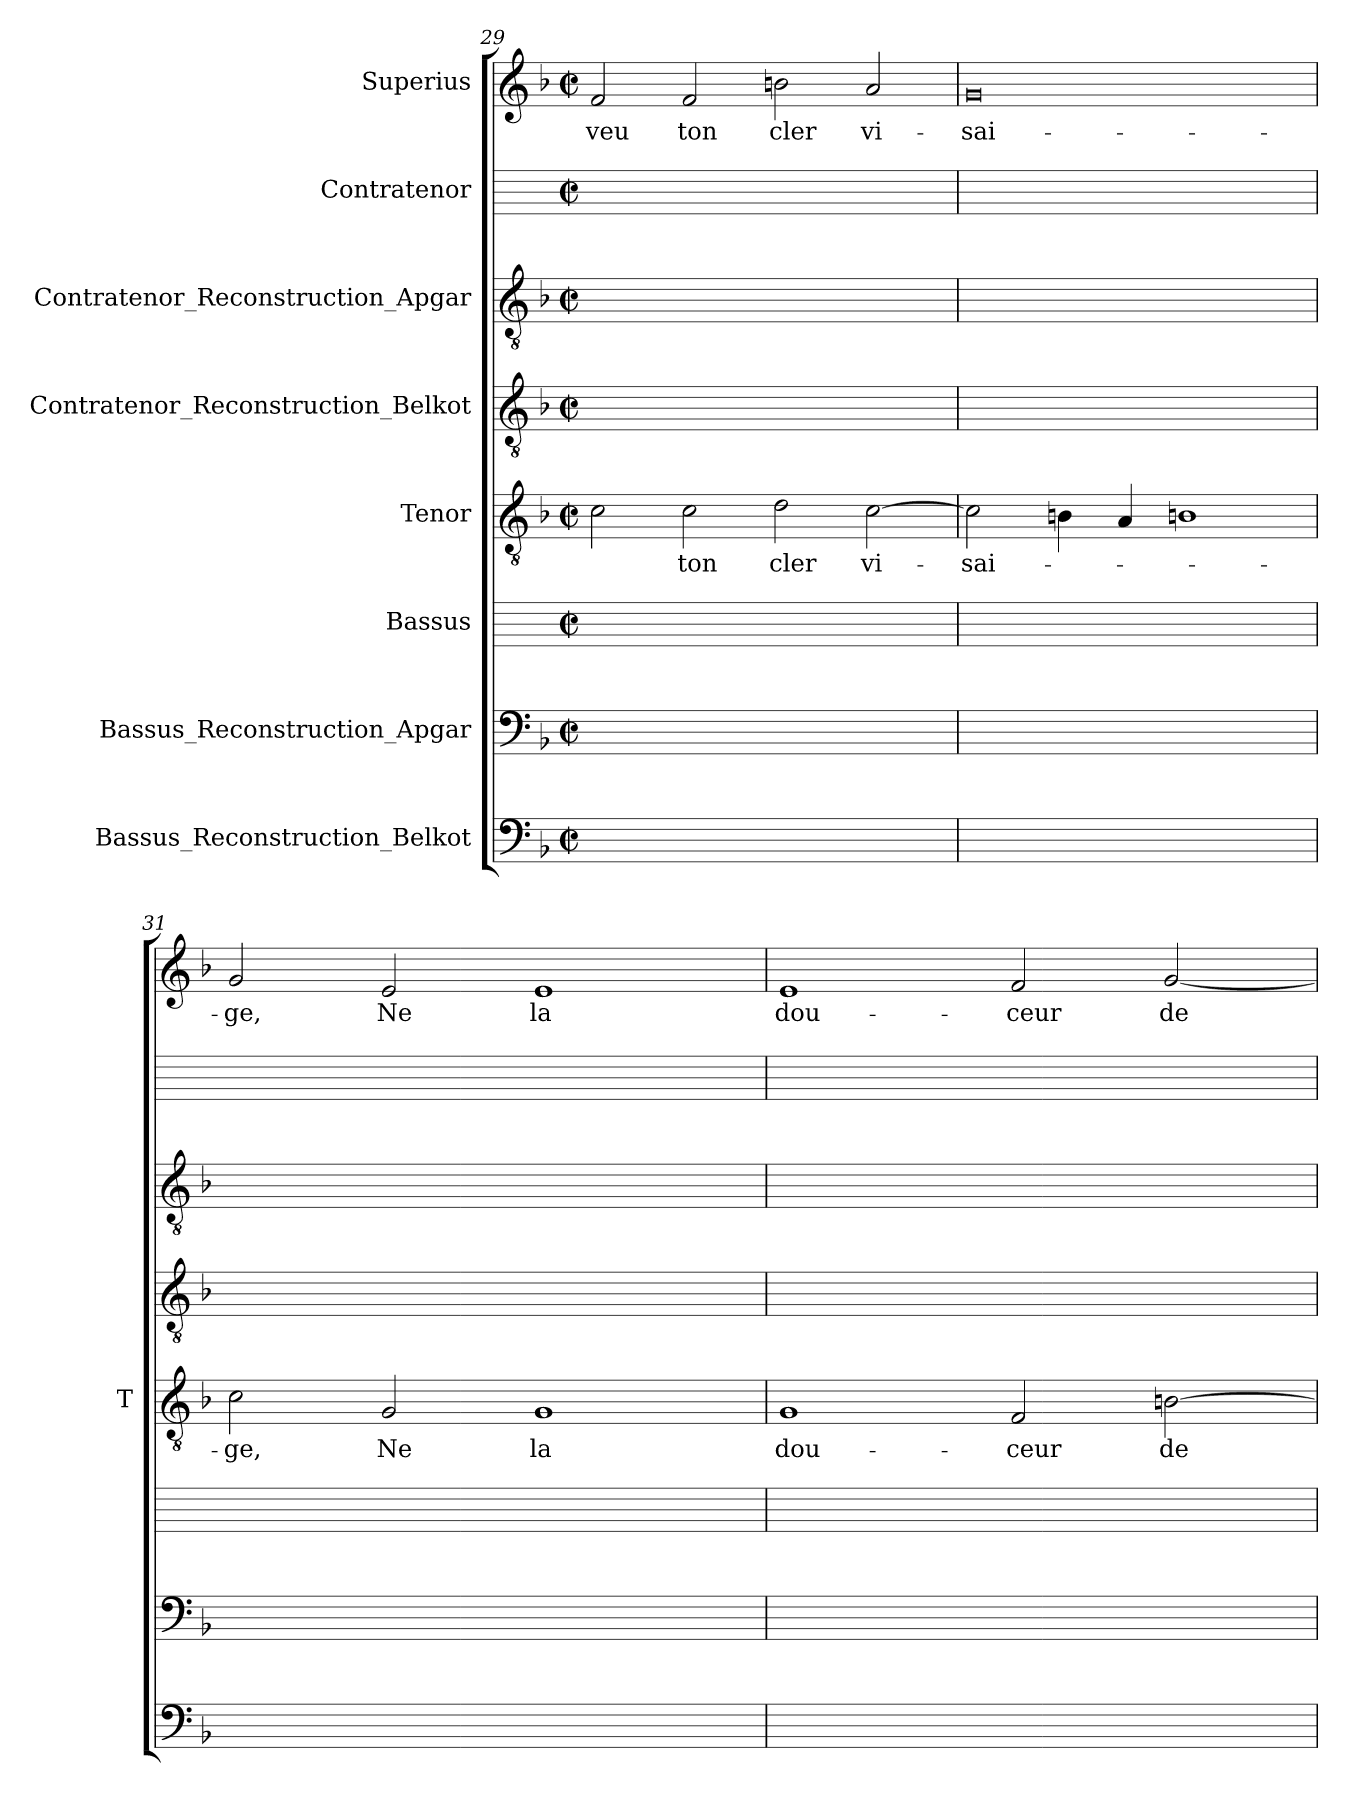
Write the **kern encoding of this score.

**kern	**kern	**kern	**kern	**text	**kern	**kern	**kern	**kern	**text
*part8	*part7	*part6	*part5	*part5	*part4	*part3	*part2	*part1	*part1
*staff8	*staff7	*staff6	*staff5	*staff5	*staff4	*staff3	*staff2	*staff1	*staff1
*I"Bassus_Reconstruction_Belkot	*I"Bassus_Reconstruction_Apgar	*I"Bassus	*I"Tenor	*	*I"Contratenor_Reconstruction_Belkot	*I"Contratenor_Reconstruction_Apgar	*I"Contratenor	*I"Superius	*
*	*	*	*I'T	*	*	*	*	*	*
!!LO:PB:g=z
*clefF4	*clefF4	*	*clefGv2	*	*clefGv2	*clefGv2	*	*clefG2	*
*k[b-]	*k[b-]	*	*k[b-]	*	*k[b-]	*k[b-]	*	*k[b-]	*
*F:	*F:	*	*F:	*	*F:	*F:	*	*F:	*
*M2/2	*M2/2	*M2/2	*M2/2	*	*M2/2	*M2/2	*M2/2	*M2/2	*
*met(c|)	*met(c|)	*met(c|)	*met(c|)	*	*met(c|)	*met(c|)	*met(c|)	*met(c|)	*
=29	=29	=29	=29	=29	=29	=29	=29	=29	=29
0ryy	0ryy	0ryy	2c	.	0ryy	0ryy	0ryy	2f	-veu
.	.	.	2c	-ton	.	.	.	2f	-ton
.	.	.	2d	-cler	.	.	.	2b	-cler
.	.	.	[2c	vi-	.	.	.	2a	vi-
=30	=30	=30	=30	=30	=30	=30	=30	=30	=30
0ryy	0ryy	0ryy	2c]	sai-	0ryy	0ryy	0ryy	0g	sai-
.	.	.	4Bn	.	.	.	.	.	.
.	.	.	4A	.	.	.	.	.	.
.	.	.	1Bn	.	.	.	.	.	.
=31	=31	=31	=31	=31	=31	=31	=31	=31	=31
0ryy	0ryy	0ryy	2c	-ge,	0ryy	0ryy	0ryy	2g	-ge,
.	.	.	2G	-Ne	.	.	.	2e	-Ne
.	.	.	1G	-la	.	.	.	1e	-la
=32	=32	=32	=32	=32	=32	=32	=32	=32	=32
0ryy	0ryy	0ryy	1G	dou-	0ryy	0ryy	0ryy	1e	dou-
.	.	.	2F	-ceur	.	.	.	2f	-ceur
.	.	.	[2B	-de	.	.	.	[2g	-de
=	=	=	=	=	=	=	=	=	=
*-	*-	*-	*-	*-	*-	*-	*-	*-	*-
